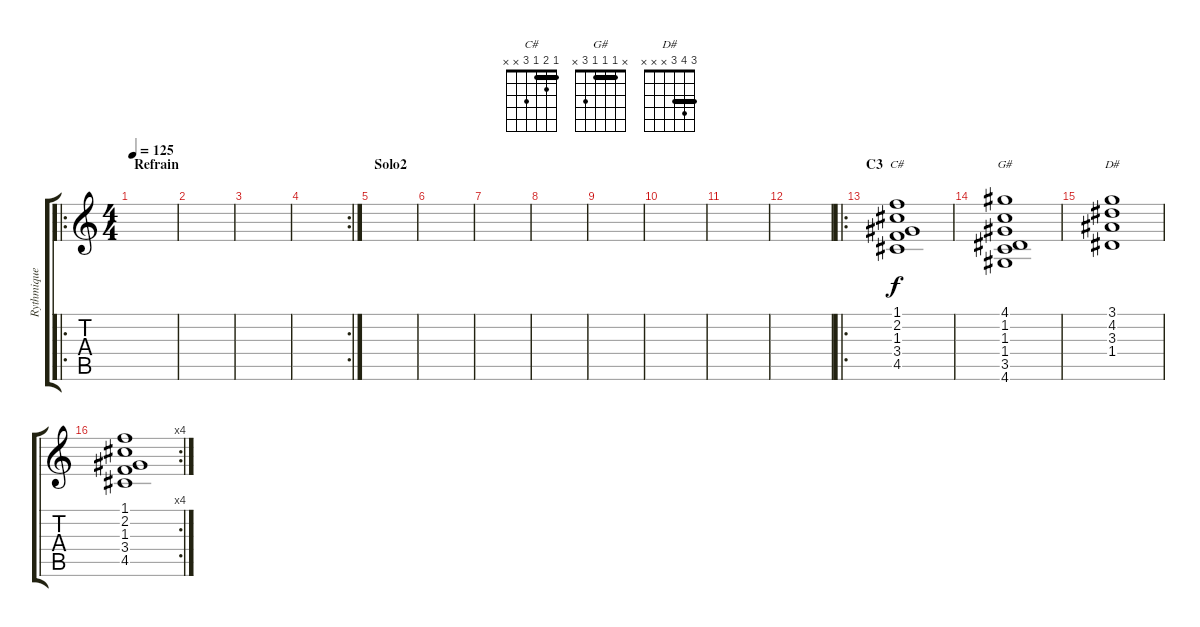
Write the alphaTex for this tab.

\track ("Rythmique saturée" "Rythmique ") {instrument overdrivenguitar}
\staff {score tabs}
\tuning (E4 B3 G3 D3 A2 E2) {hide}
\chord ("C#" 1 2 1 3 x x) {barre 1}
\chord ("G#" x 1 1 1 3 x) {barre 1}
\chord ("D#" 3 4 3 x x x) {barre 3}
\ro
\ts (4 4)
\section ("" "Refrain")
\tempo 125
\clef g2
\ks c
|
|
|
\rc 2
|
\section ("" "Solo2")
|
|
|
|
|
|
|
|
\ro
\section ("" "C3")
(1.1 2.2 1.3 3.4 4.5).1{ch "C#"} |
(4.1 1.2 1.3 1.4 3.5 4.6).1{ch "G#"} |
(3.1 4.2 3.3 1.4).1{ch "D#"} |
\rc 4
(1.1 2.2 1.3 3.4 4.5).1
